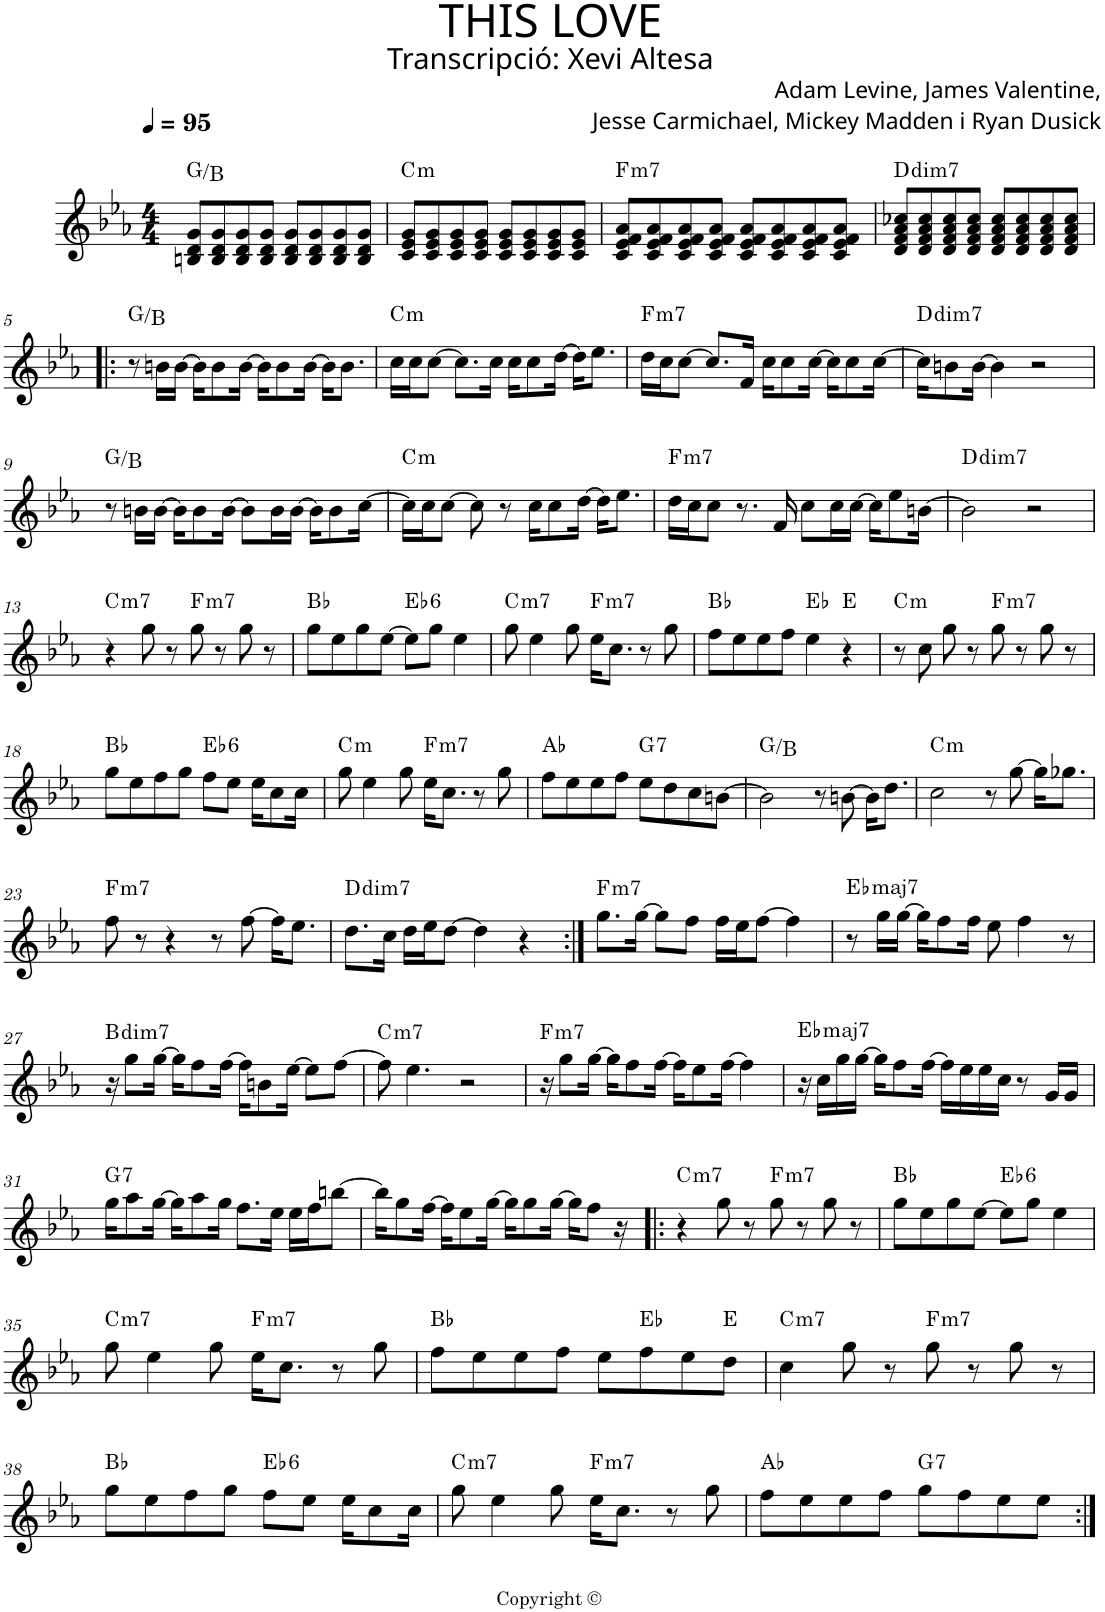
**kern	**harte
*part1	*part1
*staff1	*
*I"P1	*
*clefG2	*
*k[b-e-a-]	*
*E-:	*
*M4/4	*
*MM95	*
=1	=1
8Bn/ 8d/ 8g/L	G:maj/3
8B/ 8d/ 8g/	.
8B/ 8d/ 8g/	.
8B/ 8d/ 8g/J	.
8B/ 8d/ 8g/L	.
8B/ 8d/ 8g/	.
8B/ 8d/ 8g/	.
8B/ 8d/ 8g/J	.
=2	=2
!	!LO:H:kt=m
8c/ 8e-/ 8g/L	C:min
8c/ 8e-/ 8g/	.
8c/ 8e-/ 8g/	.
8c/ 8e-/ 8g/J	.
8c/ 8e-/ 8g/L	.
8c/ 8e-/ 8g/	.
8c/ 8e-/ 8g/	.
8c/ 8e-/ 8g/J	.
=3	=3
!	!LO:H:kt=m7
8c/ 8e-/ 8f/ 8a-/L	F:min7
8c/ 8e-/ 8f/ 8a-/	.
8c/ 8e-/ 8f/ 8a-/	.
8c/ 8e-/ 8f/ 8a-/J	.
8c/ 8e-/ 8f/ 8a-/L	.
8c/ 8e-/ 8f/ 8a-/	.
8c/ 8e-/ 8f/ 8a-/	.
8c/ 8e-/ 8f/ 8a-/J	.
=4	=4
!	!LO:H:kt=dim7
8d/ 8f/ 8a-/ 8cc-X/L	D:dim7
8d/ 8f/ 8a-/ 8cc-/	.
8d/ 8f/ 8a-/ 8cc-/	.
8d/ 8f/ 8a-/ 8cc-/J	.
8d/ 8f/ 8a-/ 8cc-/L	.
8d/ 8f/ 8a-/ 8cc-/	.
8d/ 8f/ 8a-/ 8cc-/	.
8d/ 8f/ 8a-/ 8cc-/J	.
!!LO:LB:g=z
=5!|:	=5!|:
8r	G:maj/3
16bn\LL	.
[>16b\JJ	.
16b\KL]	.
8b\	.
[>16b\Jk	.
16b\KL]	.
8b\	.
[>16b\Jk	.
16b\KL]	.
8.b\J	.
=6	=6
!	!LO:H:kt=m
16cc\LL	C:min
16cc\J	.
[>8cc\J	.
8.cc\L]	.
16cc\Jk	.
16cc\KL	.
8cc\	.
[>16dd\Jk	.
16dd\KL]	.
8.ee-\J	.
=7	=7
!	!LO:H:kt=m7
16dd\LL	F:min7
16cc\J	.
[>8cc\J	.
8.cc/L]	.
16f/Jk	.
16cc\KL	.
8cc\	.
[>16cc\Jk	.
16cc\KL]	.
8cc\	.
[>16cc\Jk	.
=8	=8
!	!LO:H:kt=dim7
16cc\KL]	D:dim7
8bn\	.
[>16b\Jk	.
4b\]	.
2r	.
!!LO:LB:g=z
=9	=9
8r	G:maj/3
16bn\LL	.
[>16b\JJ	.
16b\KL]	.
8b\	.
[>16b\Jk	.
8b\L]	.
16b\L	.
[>16b\JJ	.
16b\KL]	.
8b\	.
[>16cc\Jk	.
=10	=10
!	!LO:H:kt=m
16cc\LL]	C:min
16cc\J	.
[>8cc\J	.
8cc\]	.
8r	.
16cc\KL	.
8cc\	.
[>16dd\Jk	.
16dd\KL]	.
8.ee-\J	.
=11	=11
!	!LO:H:kt=m7
16dd\LL	F:min7
16cc\J	.
8cc\J	.
8.r	.
16f/	.
8cc\L	.
16cc\L	.
[>16cc\JJ	.
16cc\KL]	.
8ee-\	.
[>16bn\Jk	.
=12	=12
!	!LO:H:kt=dim7
2b\]	D:dim7
2r	.
!!LO:LB:g=z
=13	=13
!	!LO:H:kt=m7
4r	C:min7
8gg\	.
8r	.
!	!LO:H:kt=m7
8gg\	F:min7
8r	.
8gg\	.
8r	.
=14	=14
8gg\L	Bb:maj
8ee-\	.
8gg\	.
[>8ee-\J	.
!	!LO:H:kt=6
8ee-\L]	Eb:maj6
8gg\J	.
4ee-\	.
=15	=15
!	!LO:H:kt=m7
8gg\	C:min7
4ee-\	.
8gg\	.
!	!LO:H:kt=m7
16ee-\KL	F:min7
8.cc\J	.
8r	.
8gg\	.
=16	=16
8ff\L	Bb:maj
8ee-\	.
8ee-\	.
8ff\J	.
4ee-\	Eb:maj
4r	E:maj
=17	=17
!	!LO:H:kt=m
8r	C:min
8cc\	.
8gg\	.
8r	.
!	!LO:H:kt=m7
8gg\	F:min7
8r	.
8gg\	.
8r	.
!!LO:LB:g=z
=18	=18
8gg\L	Bb:maj
8ee-\	.
8ff\	.
8gg\J	.
!	!LO:H:kt=6
8ff\L	Eb:maj6
8ee-\J	.
16ee-\KL	.
8cc\	.
16cc\Jk	.
=19	=19
!	!LO:H:kt=m
8gg\	C:min
4ee-\	.
8gg\	.
!	!LO:H:kt=m7
16ee-\KL	F:min7
8.cc\J	.
8r	.
8gg\	.
=20	=20
8ff\L	Ab:maj
8ee-\	.
8ee-\	.
8ff\J	.
!	!LO:H:kt=7
8ee-\L	G:7
8dd\	.
8cc\	.
[>8bn\J	.
=21	=21
2b\]	G:maj/3
8r	.
[>8bn\	.
16b\KL]	.
8.dd\J	.
=22	=22
!	!LO:H:kt=m
2cc\	C:min
8r	.
[>8gg\	.
16gg\KL]	.
8.gg-X\J	.
!!LO:LB:g=z
=23	=23
!	!LO:H:kt=m7
8ff\	F:min7
8r	.
4r	.
8r	.
[>8ff\	.
16ff\KL]	.
8.ee-\J	.
=24	=24
!	!LO:H:kt=dim7
8.dd\L	D:dim7
16cc\Jk	.
16dd\LL	.
16ee-\J	.
[>8dd\J	.
4dd\]	.
4r	.
=25:|!	=25:|!
!	!LO:H:kt=m7
8.gg\L	F:min7
[>16gg\Jk	.
8gg\L]	.
8ff\J	.
16ff\LL	.
16ee-\J	.
[>8ff\J	.
4ff\]	.
=26	=26
!	!LO:H:kt=maj7
8r	Eb:maj7
16gg\LL	.
[>16gg\JJ	.
16gg\KL]	.
8ff\	.
16ff\Jk	.
8ee-\	.
4ff\	.
8r	.
!!LO:LB:g=z
=27	=27
!	!LO:H:kt=dim7
16r	B:dim7
8gg\L	.
[>16gg\Jk	.
16gg\KL]	.
8ff\	.
[>16ff\Jk	.
16ff\KL]	.
8bn\	.
[>16ee-\Jk	.
8ee-\L]	.
[>8ff\J	.
=28	=28
!	!LO:H:kt=m7
8ff\]	C:min7
4.ee-\	.
2r	.
=29	=29
!	!LO:H:kt=m7
16r	F:min7
8gg\L	.
[>16gg\Jk	.
16gg\KL]	.
8ff\	.
[>16ff\Jk	.
16ff\KL]	.
8ee-\	.
[>16ff\Jk	.
4ff\]	.
=30	=30
!	!LO:H:kt=maj7
16r	Eb:maj7
16cc\LL	.
16gg\	.
[>16gg\JJ	.
16gg\KL]	.
8ff\	.
[>16ff\Jk	.
16ff\LL]	.
16ee-\	.
16ee-\	.
16cc\JJ	.
8r	.
16g/LL	.
16g/JJ	.
!!LO:LB:g=z
=31	=31
!	!LO:H:kt=7
16gg\KL	G:7
8aa-\	.
[>16gg\Jk	.
16gg\KL]	.
8aa-\	.
16gg\Jk	.
8.ff\L	.
16ee-\Jk	.
16ee-\LL	.
16ff\J	.
[>8bbn\J	.
=32	=32
16bb\KL]	.
8gg\	.
[>16ff\Jk	.
16ff\KL]	.
8ee-\	.
[>16gg\Jk	.
16gg\KL]	.
8gg\	.
[>16gg\Jk	.
16gg\KL]	.
8ff\J	.
16r	.
=33!|:	=33!|:
!	!LO:H:kt=m7
4r	C:min7
8gg\	.
8r	.
!	!LO:H:kt=m7
8gg\	F:min7
8r	.
8gg\	.
8r	.
=34	=34
8gg\L	Bb:maj
8ee-\	.
8gg\	.
[>8ee-\J	.
!	!LO:H:kt=6
8ee-\L]	Eb:maj6
8gg\J	.
4ee-\	.
!!LO:LB:g=z
=35	=35
!	!LO:H:kt=m7
8gg\	C:min7
4ee-\	.
8gg\	.
!	!LO:H:kt=m7
16ee-\KL	F:min7
8.cc\J	.
8r	.
8gg\	.
=36	=36
8ff\L	Bb:maj
8ee-\	.
8ee-\	.
8ff\J	.
8ee-\L	.
8ff\	Eb:maj
8ee-\	.
8dd\J	E:maj
=37	=37
!	!LO:H:kt=m7
4cc\	C:min7
8gg\	.
8r	.
!	!LO:H:kt=m7
8gg\	F:min7
8r	.
8gg\	.
8r	.
!!LO:LB:g=z
=38	=38
8gg\L	Bb:maj
8ee-\	.
8ff\	.
8gg\J	.
!	!LO:H:kt=6
8ff\L	Eb:maj6
8ee-\J	.
16ee-\KL	.
8cc\	.
16cc\Jk	.
=39	=39
!	!LO:H:kt=m7
8gg\	C:min7
4ee-\	.
8gg\	.
!	!LO:H:kt=m7
16ee-\KL	F:min7
8.cc\J	.
8r	.
8gg\	.
=40	=40
8ff\L	Ab:maj
8ee-\	.
8ee-\	.
8ff\J	.
!	!LO:H:kt=7
8gg\L	G:7
8ff\	.
8ee-\	.
8ee-\J	.
=:|!	=:|!
*-	*-
